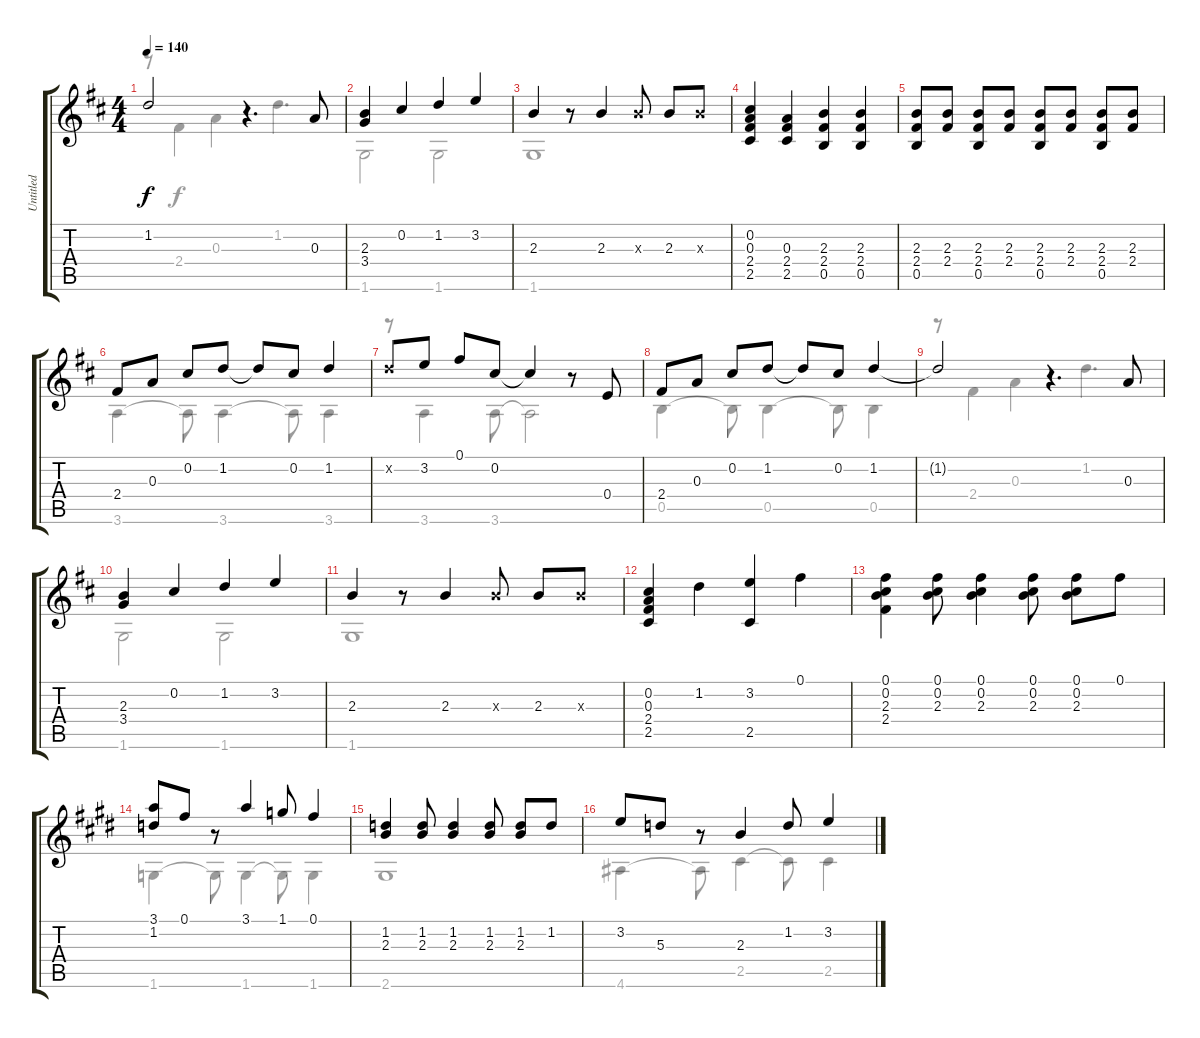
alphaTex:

\track ("Untitled" "Untitled") {instrument acousticguitarnylon}
\staff {score tabs}
\tuning (Gb4 Db4 A3 E3 B2 Gb2) {hide}
\voice
\ts (4 4)
\tempo 140
\clef g2
\ks d
1.2{t}.2{dy f} r.4{d} 0.3.8 |
(2.3 3.4).4 0.2.4 1.2.4 3.2.4 |
2.3.4 r.8 2.3.4 2.3{x}.8 2.3.8 2.3{x}.8 |
(0.2 0.3 2.4 2.5).4 (0.3 2.4 2.5).4 (2.3 2.4 0.5).4 (2.3 2.4 0.5).4 |
(2.3 2.4 0.5).8 (2.3 2.4).8 (2.3 2.4 0.5).8 (2.3 2.4).8 (2.3 2.4 0.5).8 (2.3 2.4).8 (2.3 2.4 0.5).8 (2.3 2.4).8 |
2.4.8 0.3.8 0.2.8 1.2.8 1.2{t}.8 0.2.8 1.2.4 |
1.2{x}.8 3.2.8 0.1.8 0.2.8 0.2{t}.4 r.8 0.4.8 |
2.4.8 0.3.8 0.2.8 1.2.8 1.2{t}.8 0.2.8 1.2.4 |
1.2{t}.2 r.4{d} 0.3.8 |
(2.3 3.4).4 0.2.4 1.2.4 3.2.4 |
2.3.4 r.8 2.3.4 2.3{x}.8 2.3.8 2.3{x}.8 |
(0.2 0.3 2.4 2.5).4 1.2.4 (3.2 2.5).4 0.1.4 |
(0.1 0.2 2.3 2.4).4 (0.1 0.2 2.3).8 (0.1 0.2 2.3).4 (0.1 0.2 2.3).8 (0.1 0.2 2.3).8 0.1.8 |
\ks e
(3.1 1.2).8 0.1.8 r.8 3.1.4 1.1.8 0.1.4 |
\ks c#minor
(1.2 2.3).4 (1.2 2.3).8 (1.2 2.3).4 (1.2 2.3).8 (1.2 2.3).8 1.2.8 |
3.2.8 5.3.8 r.8 2.3.4 1.2.8 3.2.4
\voice
\clef g2
\ottava regular
\simile none
\ks d
r.8{dy f} 2.4.4 0.3.4 1.2.4{d} |
1.6.2 1.6.2 |
1.6.1 |
|
|
3.6.4 3.6{t}.8 3.6.4 3.6{t}.8 3.6.4 |
r.8 3.6.4 3.6.8 3.6{t}.2 |
0.5.4 0.5{t}.8 0.5.4 0.5{t}.8 0.5.4 |
r.8 2.4.4 0.3.4 1.2.4{d} |
1.6.2 1.6.2 |
1.6.1 |
|
|
\ks e
1.6.4 1.6{t}.8 1.6.4 1.6{t}.8 1.6.4 |
\ks c#minor
2.6.1 |
4.6.4 4.6{t}.8 2.5.4 2.5{t}.8 2.5.4
